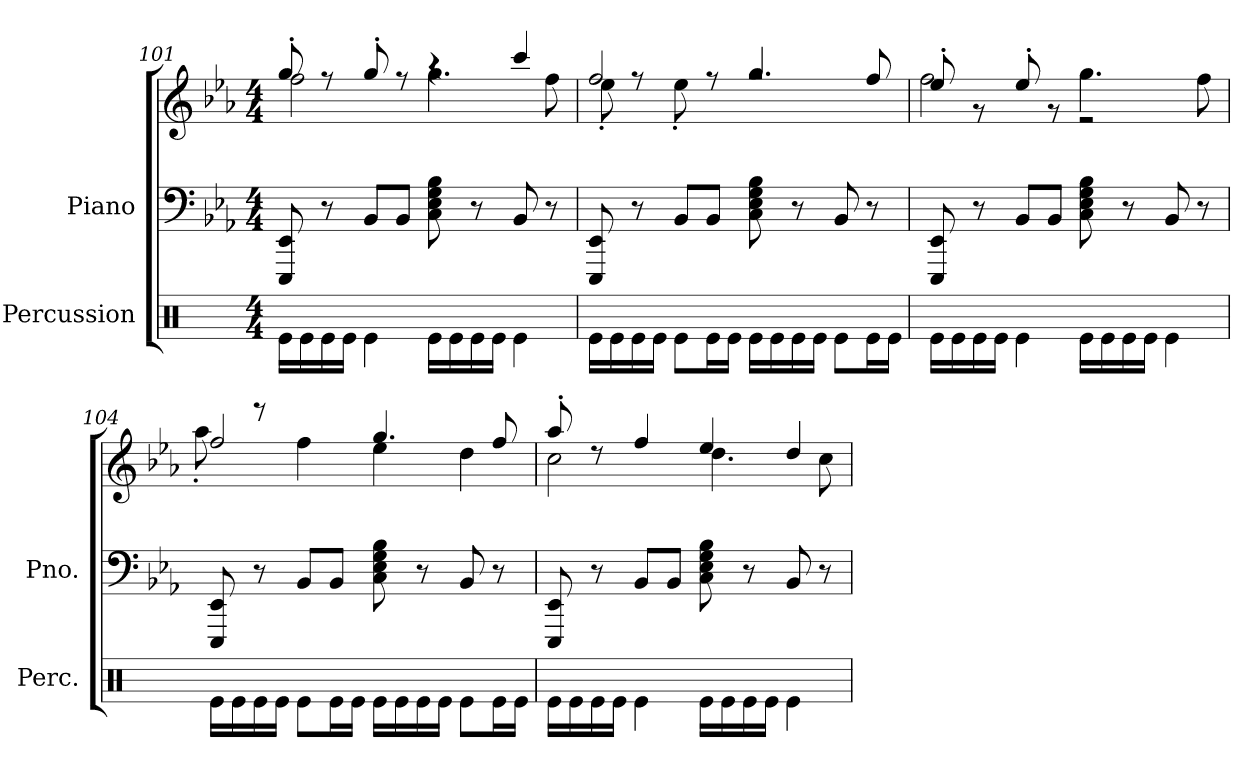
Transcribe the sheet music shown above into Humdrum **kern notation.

**kern	**kern	**kern
*part2	*part1	*part1
*staff3	*staff2	*staff1
*I"Percussion	*I"Piano	*
*I'Perc.	*I'Pno.	*
*clefX	*clefF4	*clefG2
*k[]	*k[b-e-a-]	*k[b-e-a-]
*	*E-:	*E-:
*M4/4	*M4/4	*M4/4
=101	=101	=101
*	*	*^
16Re\LL	8EEE-/ 8EE-/	8gg'/	2ff\
16Re\	.	.	.
16Re\	8r	8rff	.
16Re\JJ	.	.	.
4Re\	8BB-/L	8gg'/	.
.	8BB-/J	8rff	.
16Re\LL	8C\ 8E-\ 8G\ 8B-\	4raa	4.gg\
16Re\	.	.	.
16Re\	8r	.	.
16Re\JJ	.	.	.
4Re\	8BB-/	4ccc/	.
.	8r	.	8ff\
!!LO:LB:g=z	!!
=102	=102	=102	=102
16Re\LL	8EEE-/ 8EE-/	2ff/	8ee-'\
16Re\	.	.	.
16Re\	8r	.	8rff
16Re\JJ	.	.	.
8Re\L	8BB-/L	.	8ee-'\
16Re\L	8BB-/J	.	8rff
16Re\JJ	.	.	.
16Re\LL	8C\ 8E-\ 8G\ 8B-\	4.gg/	2rff
16Re\	.	.	.
16Re\	8r	.	.
16Re\JJ	.	.	.
8Re\L	8BB-/	.	.
16Re\L	8r	8ff/	.
16Re\JJ	.	.	.
=103	=103	=103	=103
16Re\LL	8EEE-/ 8EE-/	8ee-'/	2ff\
16Re\	.	.	.
16Re\	8r	8rg	.
16Re\JJ	.	.	.
4Re\	8BB-/L	8ee-'/	.
.	8BB-/J	8rg	.
16Re\LL	8C\ 8E-\ 8G\ 8B-\	2re	4.gg\
16Re\	.	.	.
16Re\	8r	.	.
16Re\JJ	.	.	.
4Re\	8BB-/	.	.
.	8r	.	8ff\
=104	=104	=104	=104
16Re\LL	8EEE-/ 8EE-/	2ff/	8aa-'\
16Re\	.	.	.
16Re\	8r	.	8reee
16Re\JJ	.	.	.
8Re\L	8BB-/L	.	4ff\
16Re\L	8BB-/J	.	.
16Re\JJ	.	.	.
16Re\LL	8C\ 8E-\ 8G\ 8B-\	4.gg/	4ee-\
16Re\	.	.	.
16Re\	8r	.	.
16Re\JJ	.	.	.
8Re\L	8BB-/	.	4dd\
16Re\L	8r	8ff/	.
16Re\JJ	.	.	.
=105	=105	=105	=105
16Re\LL	8EEE-/ 8EE-/	8aa-'/	2cc\
16Re\	.	.	.
16Re\	8r	8rdd	.
16Re\JJ	.	.	.
4Re\	8BB-/L	4ff/	.
.	8BB-/J	.	.
16Re\LL	8C\ 8E-\ 8G\ 8B-\	4ee-/	4.dd\
16Re\	.	.	.
16Re\	8r	.	.
16Re\JJ	.	.	.
4Re\	8BB-/	4dd/	.
.	8r	.	8cc\
*	*	*v	*v
=	=	=
*-	*-	*-
